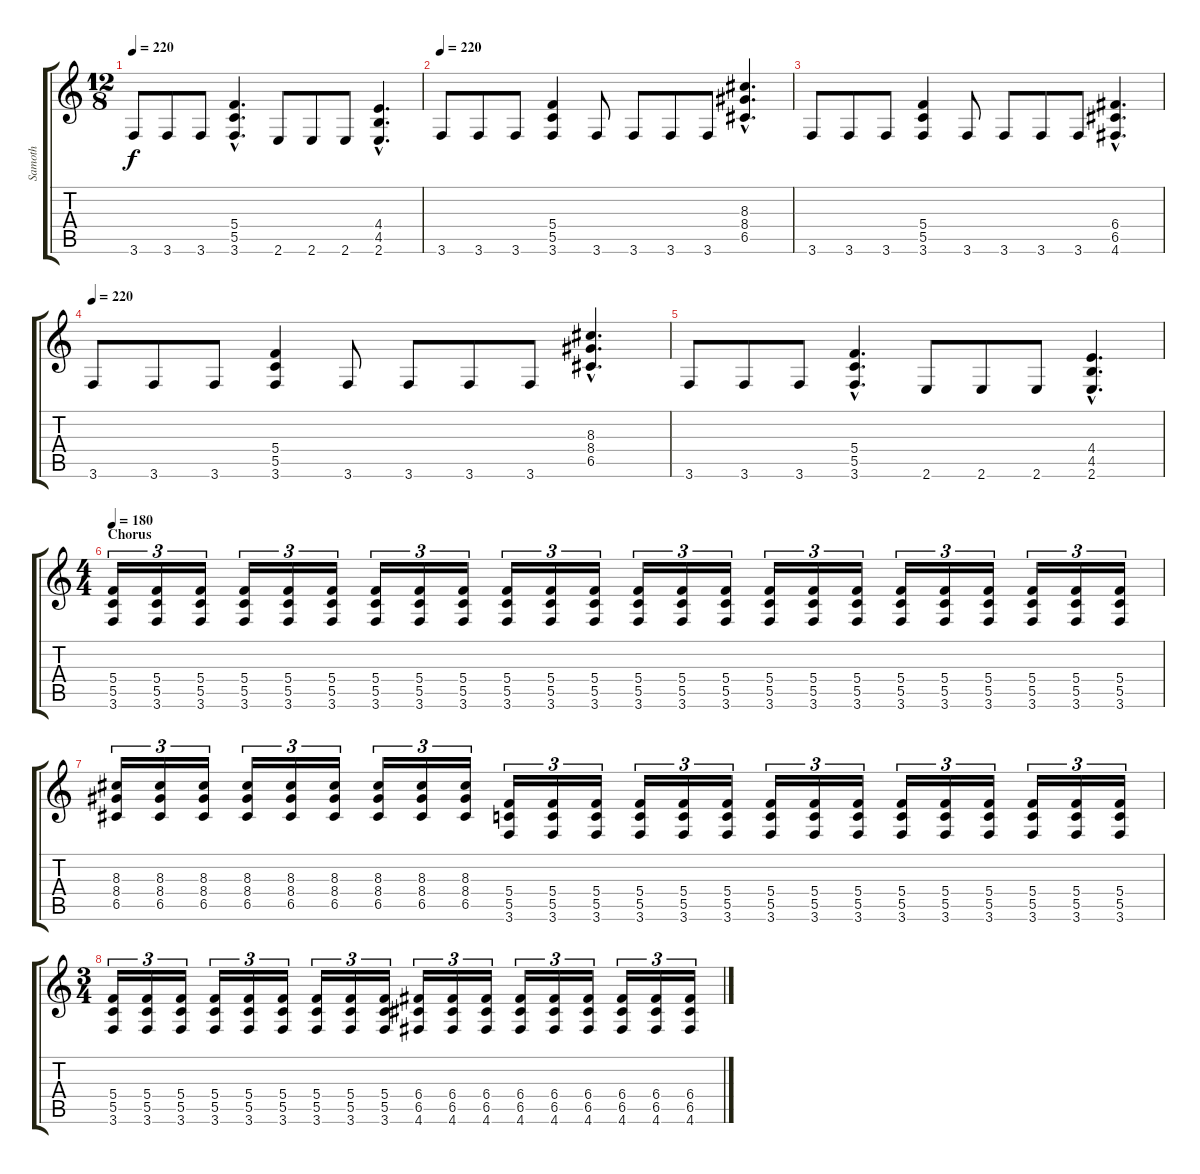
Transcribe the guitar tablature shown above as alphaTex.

\track ("Samoth" "Samoth") {instrument distortionguitar}
\staff {score tabs}
\tuning (D4 A3 F3 C3 G2 D2) {hide}
\ts (12 8)
\tempo 220
\clef g2
\ks c
3.6.8{dy f} 3.6.8 3.6.8 (5.4{hac} 5.5{hac} 3.6{hac}).4{d} 2.6.8 2.6.8 2.6.8 (4.4{hac} 4.5{hac} 2.6{hac}).4{d} |
\tempo 220
3.6.8 3.6.8 3.6.8 (5.4 5.5 3.6).4 3.6.8 3.6.8 3.6.8 3.6.8 (8.3{hac} 8.4{hac} 6.5{hac}).4{d} |
3.6.8 3.6.8 3.6.8 (5.4 5.5 3.6).4 3.6.8 3.6.8 3.6.8 3.6.8 (6.4{hac} 6.5{hac} 4.6{hac}).4{d} |
\tempo 220
3.6.8 3.6.8 3.6.8 (5.4 5.5 3.6).4 3.6.8 3.6.8 3.6.8 3.6.8 (8.3{hac} 8.4{hac} 6.5{hac}).4{d} |
3.6.8 3.6.8 3.6.8 (5.4{hac} 5.5{hac} 3.6{hac}).4{d} 2.6.8 2.6.8 2.6.8 (4.4{hac} 4.5{hac} 2.6{hac}).4{d} |
\ts (4 4)
\section ("" "Chorus")
\tempo 180
(5.4 5.5 3.6).16{tu (3 2)} (5.4 5.5 3.6).16{tu (3 2)} (5.4 5.5 3.6).16{tu (3 2)} (5.4 5.5 3.6).16{tu (3 2)} (5.4 5.5 3.6).16{tu (3 2)} (5.4 5.5 3.6).16{tu (3 2)} (5.4 5.5 3.6).16{tu (3 2)} (5.4 5.5 3.6).16{tu (3 2)} (5.4 5.5 3.6).16{tu (3 2)} (5.4 5.5 3.6).16{tu (3 2)} (5.4 5.5 3.6).16{tu (3 2)} (5.4 5.5 3.6).16{tu (3 2)} (5.4 5.5 3.6).16{tu (3 2)} (5.4 5.5 3.6).16{tu (3 2)} (5.4 5.5 3.6).16{tu (3 2)} (5.4 5.5 3.6).16{tu (3 2)} (5.4 5.5 3.6).16{tu (3 2)} (5.4 5.5 3.6).16{tu (3 2)} (5.4 5.5 3.6).16{tu (3 2)} (5.4 5.5 3.6).16{tu (3 2)} (5.4 5.5 3.6).16{tu (3 2)} (5.4 5.5 3.6).16{tu (3 2)} (5.4 5.5 3.6).16{tu (3 2)} (5.4 5.5 3.6).16{tu (3 2)} |
(8.3 8.4 6.5).16{tu (3 2)} (8.3 8.4 6.5).16{tu (3 2)} (8.3 8.4 6.5).16{tu (3 2)} (8.3 8.4 6.5).16{tu (3 2)} (8.3 8.4 6.5).16{tu (3 2)} (8.3 8.4 6.5).16{tu (3 2)} (8.3 8.4 6.5).16{tu (3 2)} (8.3 8.4 6.5).16{tu (3 2)} (8.3 8.4 6.5).16{tu (3 2)} (5.4 5.5 3.6).16{tu (3 2)} (5.4 5.5 3.6).16{tu (3 2)} (5.4 5.5 3.6).16{tu (3 2)} (5.4 5.5 3.6).16{tu (3 2)} (5.4 5.5 3.6).16{tu (3 2)} (5.4 5.5 3.6).16{tu (3 2)} (5.4 5.5 3.6).16{tu (3 2)} (5.4 5.5 3.6).16{tu (3 2)} (5.4 5.5 3.6).16{tu (3 2)} (5.4 5.5 3.6).16{tu (3 2)} (5.4 5.5 3.6).16{tu (3 2)} (5.4 5.5 3.6).16{tu (3 2)} (5.4 5.5 3.6).16{tu (3 2)} (5.4 5.5 3.6).16{tu (3 2)} (5.4 5.5 3.6).16{tu (3 2)} |
\ts (3 4)
(5.4 5.5 3.6).16{tu (3 2)} (5.4 5.5 3.6).16{tu (3 2)} (5.4 5.5 3.6).16{tu (3 2)} (5.4 5.5 3.6).16{tu (3 2)} (5.4 5.5 3.6).16{tu (3 2)} (5.4 5.5 3.6).16{tu (3 2)} (5.4 5.5 3.6).16{tu (3 2)} (5.4 5.5 3.6).16{tu (3 2)} (5.4 5.5 3.6).16{tu (3 2)} (6.4 6.5 4.6).16{tu (3 2)} (6.4 6.5 4.6).16{tu (3 2)} (6.4 6.5 4.6).16{tu (3 2)} (6.4 6.5 4.6).16{tu (3 2)} (6.4 6.5 4.6).16{tu (3 2)} (6.4 6.5 4.6).16{tu (3 2)} (6.4 6.5 4.6).16{tu (3 2)} (6.4 6.5 4.6).16{tu (3 2)} (6.4 6.5 4.6).16{tu (3 2)}
